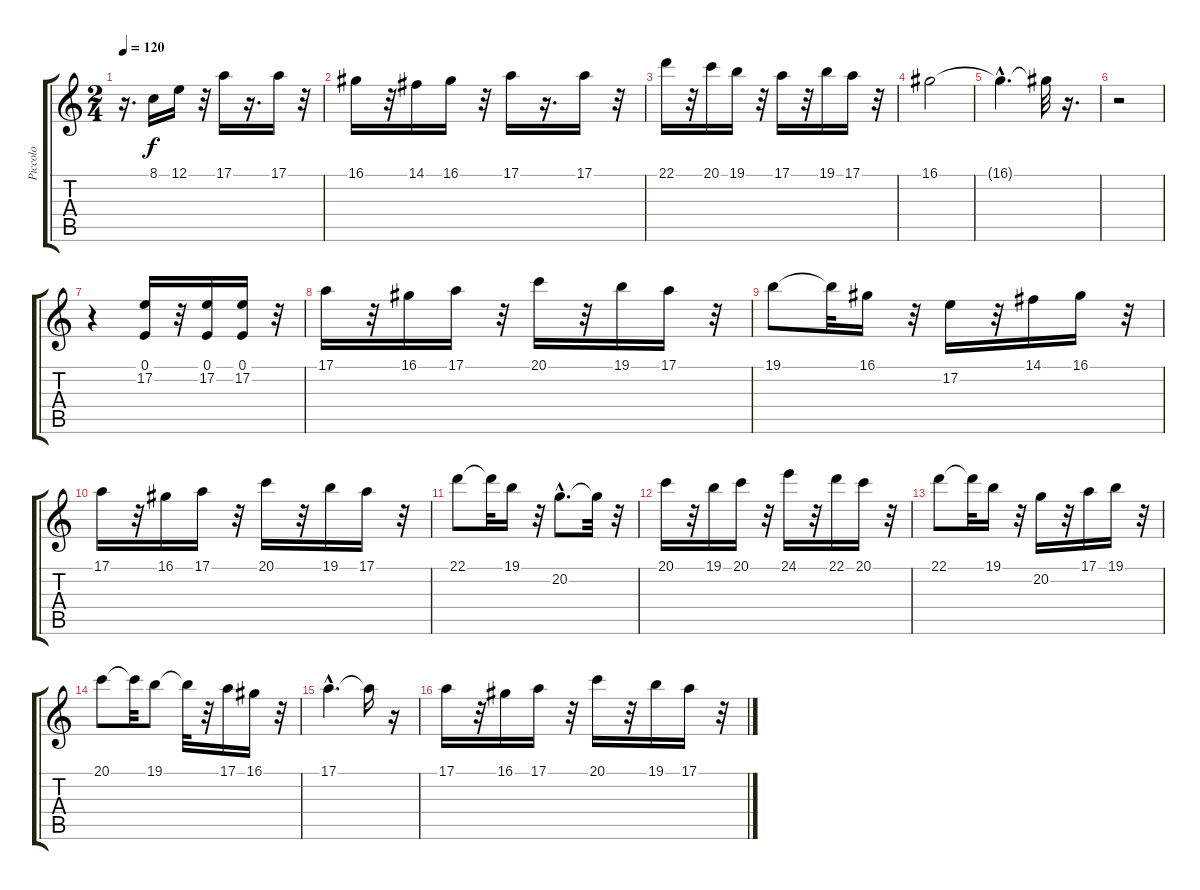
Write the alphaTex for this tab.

\track ("Piccolo" "Piccolo") {instrument piccolo}
\staff {score tabs}
\tuning (E4 B3 G3 D3 A2 E2) {hide}
\ts (2 4)
\tempo 120
\clef g2
\ks c
r.16{d dy f} 8.1.16{instrument trumpet} 12.1.16 r.32 17.1.16 r.16{d} 17.1.16 r.32 |
16.1.16 r.32 14.1.16 16.1.16 r.32 17.1.16 r.16{d} 17.1.16 r.32 |
22.1.16 r.32 20.1.16 19.1.16 r.32 17.1.16 r.32 19.1.16 17.1.16 r.32 |
16.1.2 |
16.1{hac t}.4{d} 16.1{t}.32 r.16{d} |
r.2 |
r.4 (0.1 17.2).16 r.32 (0.1 17.2).16 (0.1 17.2).16 r.32 |
17.1.16{instrument tremolostrings} r.32 16.1.16 17.1.16 r.32 20.1.16 r.32 19.1.16 17.1.16 r.32 |
19.1.8 19.1{t}.32 16.1.16 r.32 17.2.16 r.32 14.1.16 16.1.16 r.32 |
17.1.16 r.32 16.1.16 17.1.16 r.32 20.1.16 r.32 19.1.16 17.1.16 r.32 |
22.1.8 22.1{t}.32 19.1.16 r.32 20.2{hac}.8{d} 20.2{t}.32 r.32 |
20.1.16 r.32 19.1.16 20.1.16 r.32 24.1.16 r.32 22.1.16 20.1.16 r.32 |
22.1.8 22.1{t}.32 19.1.16 r.32 20.2.16 r.32 17.1.16 19.1.16 r.32 |
20.1.8 20.1{t}.32 19.1.8 19.1{t}.32 r.32 17.1.16 16.1.16 r.32 |
17.1{hac}.4{d} 17.1{t}.16 r.16 |
17.1.16 r.32 16.1.16 17.1.16 r.32 20.1.16 r.32 19.1.16 17.1.16 r.32
